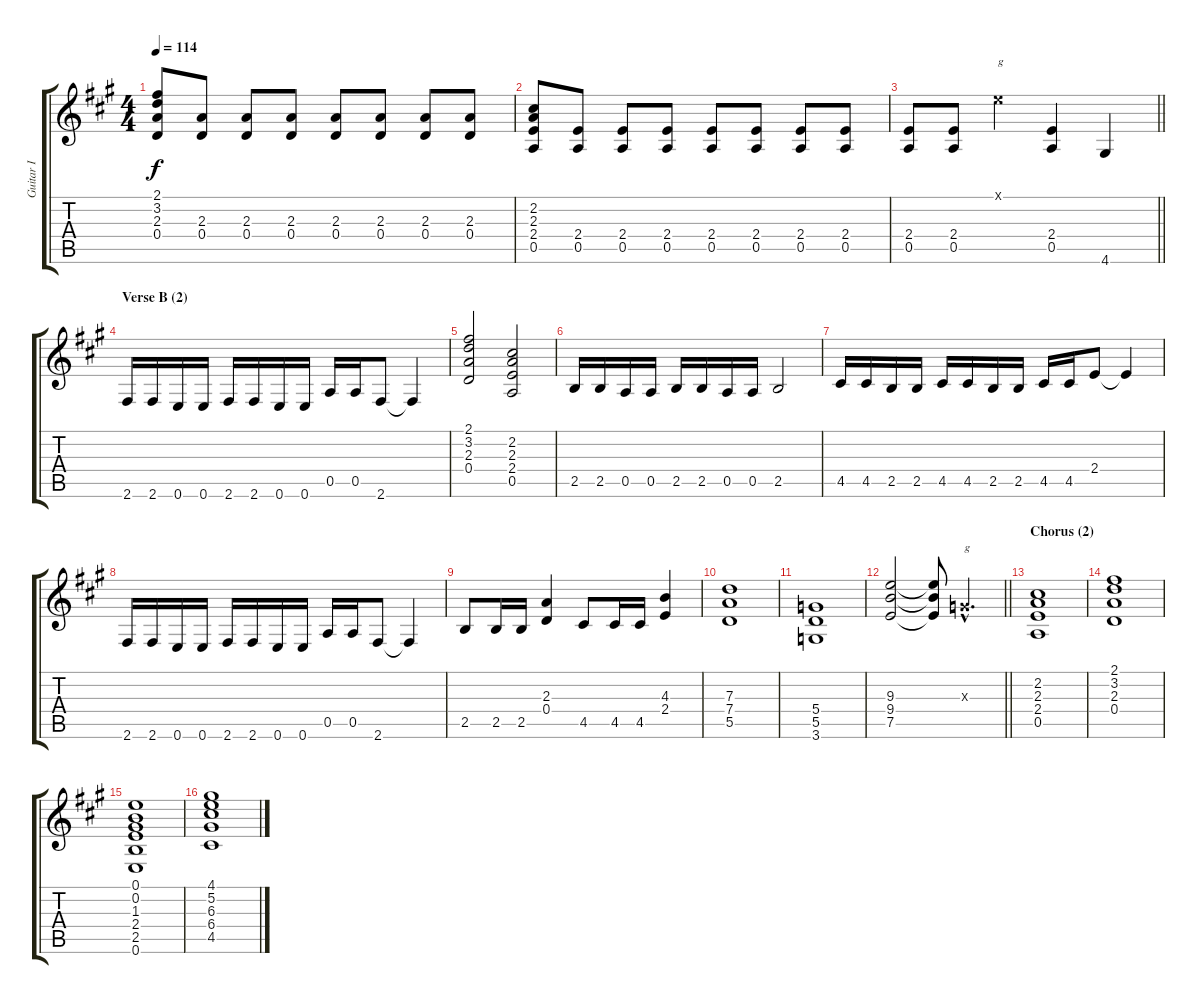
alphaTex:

\track ("Guitar I" "Guitar I") {instrument distortionguitar}
\staff {score tabs}
\tuning (E4 B3 G3 D3 A2 E2) {hide}
\ts (4 4)
\tempo 114
\clef g2
\ks a
(2.1 3.2 2.3 0.4).8{dy f} (2.3 0.4).8 (2.3 0.4).8 (2.3 0.4).8 (2.3 0.4).8 (2.3 0.4).8 (2.3 0.4).8 (2.3 0.4).8 |
(2.2 2.3 2.4 0.5).8 (2.4 0.5).8 (2.4 0.5).8 (2.4 0.5).8 (2.4 0.5).8 (2.4 0.5).8 (2.4 0.5).8 (2.4 0.5).8 |
\barLineRight lightlight
(2.4 0.5).8 (2.4 0.5).8 0.1{x}.4{txt "g"} (2.4 0.5).4 4.6.4 |
\section ("" "Verse B (2)")
2.6.16 2.6.16 0.6.16 0.6.16 2.6.16 2.6.16 0.6.16 0.6.16 0.5.16 0.5.16 2.6.8 2.6{t}.4 |
(2.1 3.2 2.3 0.4).2 (2.2 2.3 2.4 0.5).2 |
2.5.16 2.5.16 0.5.16 0.5.16 2.5.16 2.5.16 0.5.16 0.5.16 2.5.2 |
4.5.16 4.5.16 2.5.16 2.5.16 4.5.16 4.5.16 2.5.16 2.5.16 4.5.16 4.5.16 2.4.8 2.4{t}.4 |
2.6.16 2.6.16 0.6.16 0.6.16 2.6.16 2.6.16 0.6.16 0.6.16 0.5.16 0.5.16 2.6.8 2.6{t}.4 |
2.5.8 2.5.16 2.5.16 (2.3 0.4).4 4.5.8 4.5.16 4.5.16 (4.3 2.4).4 |
(7.3 7.4 5.5).1 |
(5.4 5.5 3.6).1 |
\barLineRight lightlight
(9.3 9.4 7.5).2 (9.3{t} 9.4{t} 7.5{t}).8 0.3{hac x}.4{d txt "g"} |
\section ("" "Chorus (2)")
(2.2 2.3 2.4 0.5).1 |
(2.1 3.2 2.3 0.4).1 |
(0.1 0.2 1.3 2.4 2.5 0.6).1 |
(4.1 5.2 6.3 6.4 4.5).1
